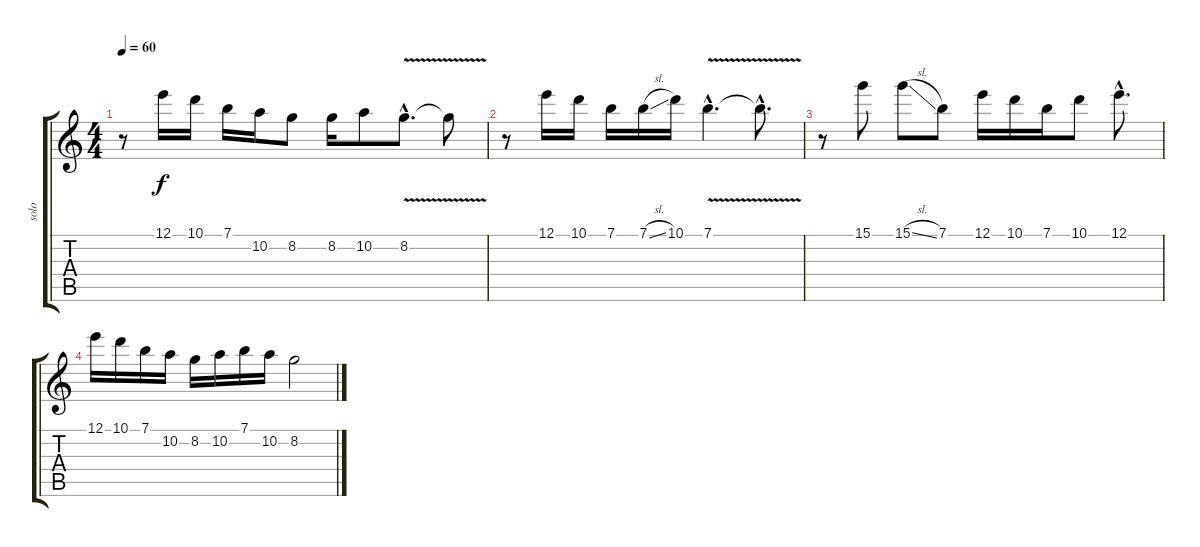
\track ("solo" "solo") {instrument guitarharmonics}
\staff {score tabs}
\tuning (E4 B3 G3 D3 A2 E2) {hide}
\ts (4 4)
\tempo 60
\clef g2
\ks c
r.8{dy f instrument guitarharmonics} 12.1.16 10.1.16 7.1.16 10.2.16 8.2.8 8.2.16 10.2.8 8.2{v hac}.8{d} 8.2{t}.8 |
r.8 12.1.16 10.1.16 7.1.16 7.1{sl}.16 10.1.16 7.1{v hac}.4{d} 7.1{hac t}.8{d} |
r.8 15.1.8 15.1{sl}.8 7.1.8 12.1.16 10.1.16 7.1.16 10.1.8 12.1{hac}.8{d} |
12.1.16 10.1.16 7.1.16 10.2.16 8.2.16 10.2.16 7.1.16 10.2.16 8.2.2
